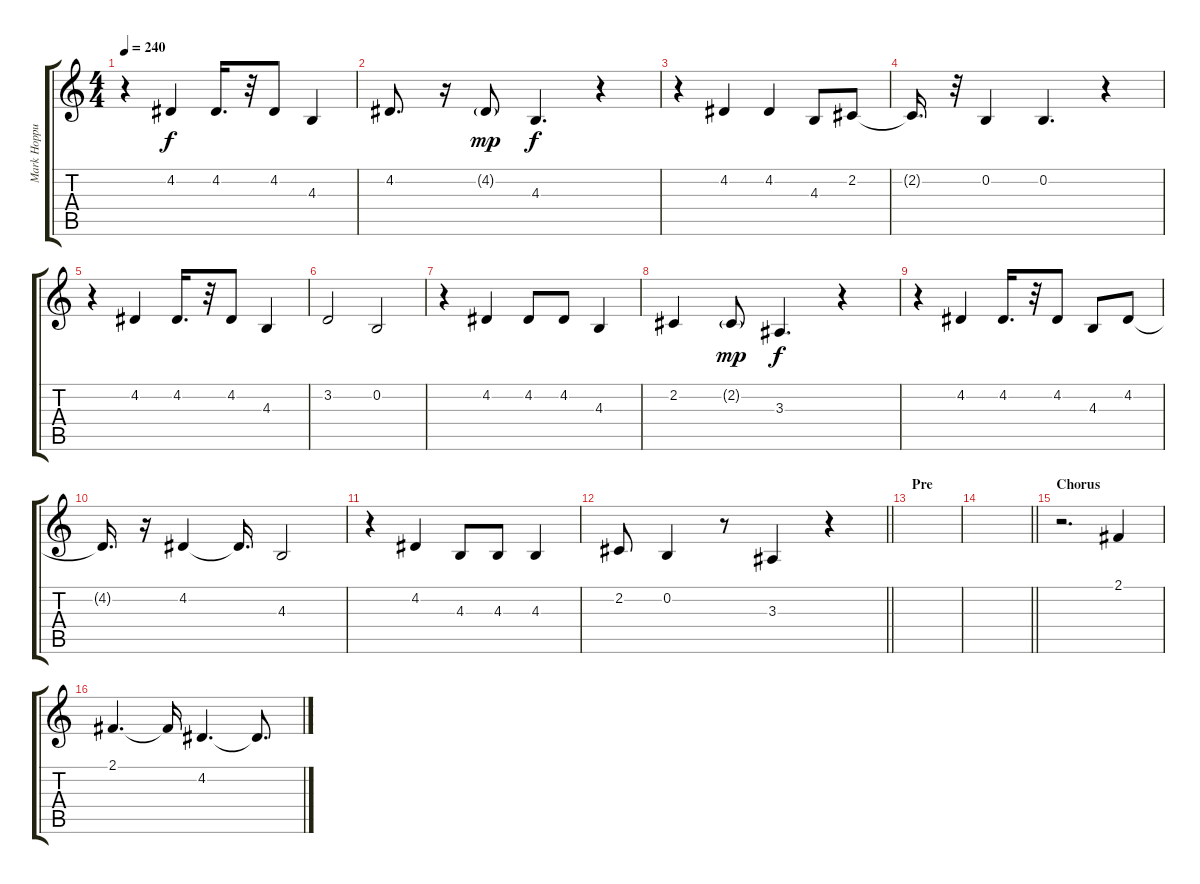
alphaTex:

\track ("Mark Hoppus - Back Vocal" "Mark Hoppu") {instrument lead1square}
\staff {score tabs}
\tuning (E4 B3 G3 D3 A2 E2) {hide}
\ts (4 4)
\tempo 240
\clef g2
\ks c
r.4{dy f} 4.2.4 4.2.16{d} r.32 4.2.8 4.3.4 |
4.2.8{d} r.16 4.2{g}.8{dy mp} 4.3.4{d dy f} r.4 |
r.4 4.2.4 4.2.4 4.3.8 2.2.8 |
2.2{t}.16{d} r.32 0.2.4 0.2.4{d} r.4 |
r.4 4.2.4 4.2.16{d} r.32 4.2.8 4.3.4 |
3.2.2 0.2.2 |
r.4 4.2.4 4.2.8 4.2.8 4.3.4 |
2.2.4 2.2{g}.8{dy mp} 3.3.4{d dy f} r.4 |
r.4 4.2.4 4.2.16{d} r.32 4.2.8 4.3.8 4.2.8 |
4.2{t}.16{d} r.16 4.2.4 4.2{t}.16{d} 4.3.2 |
r.4 4.2.4 4.3.8 4.3.8 4.3.4 |
\barLineRight lightlight
2.2.8 0.2.4 r.8 3.3.4 r.4 |
\section ("" "Pre")
|
\barLineRight lightlight
|
\section ("" "Chorus")
r.2{d} 2.1.4 |
2.1.4{d} 2.1{t}.16 4.2.4{d} 4.2{t}.8{d}
